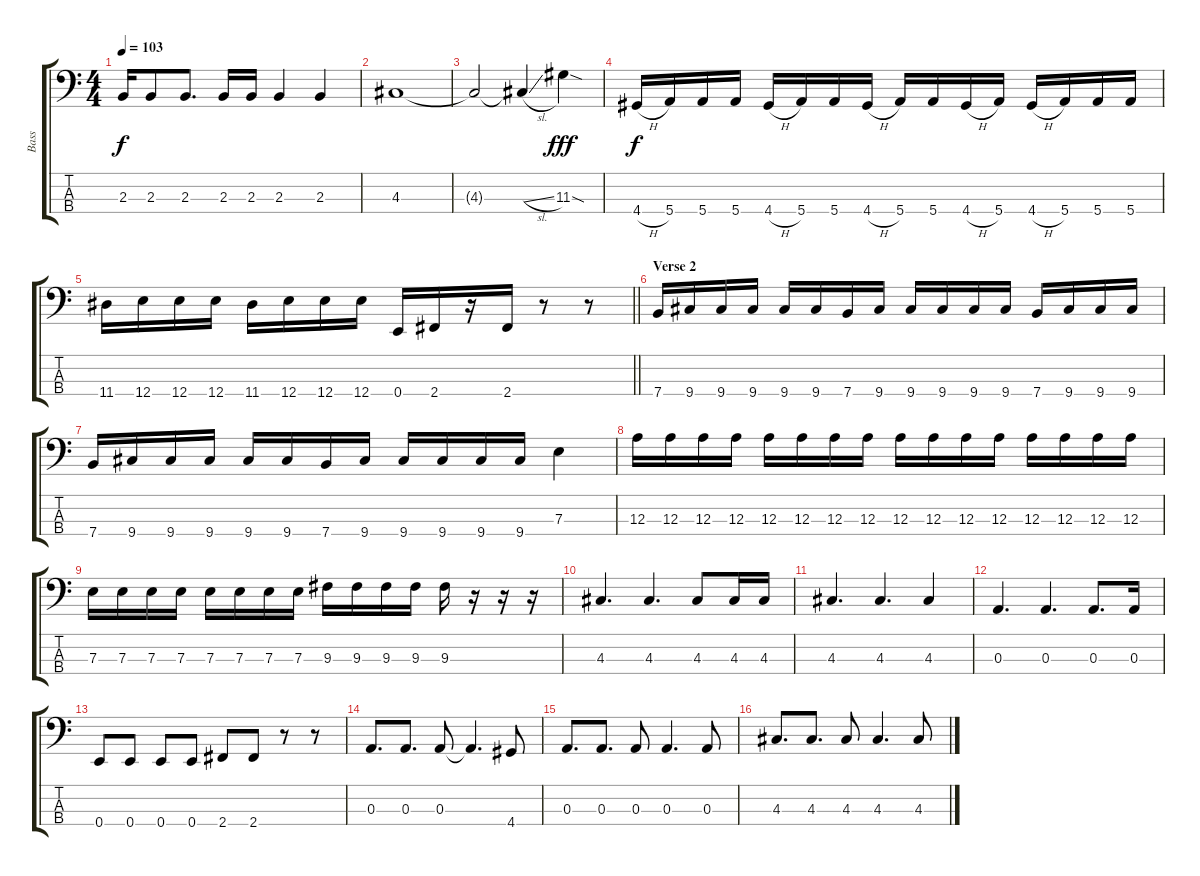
\track ("Bass" "Bass") {instrument slapbass2}
\staff {score tabs}
\tuning (G2 D2 A1 E1) {hide}
\ts (4 4)
\tempo 103
\clef f4
\ks c
2.3.16{dy f} 2.3.8 2.3.8{d} 2.3.16 2.3.16 2.3.4 2.3.4 |
4.3.1 |
4.3{t}.2 4.3{sl t}.4 11.3{sod}.4{dy fff} |
4.4{h}.16{dy f} 5.4.16 5.4.16 5.4.16 4.4{h}.16 5.4.16 5.4.16 4.4{h}.16 5.4.16 5.4.16 4.4{h}.16 5.4.16 4.4{h}.16 5.4.16 5.4.16 5.4.16 |
\barLineRight lightlight
11.4.16 12.4.16 12.4.16 12.4.16 11.4.16 12.4.16 12.4.16 12.4.16 0.4.16 2.4.16 r.16 2.4.16 r.8 r.8 |
\section ("" "Verse 2")
7.4.16 9.4.16 9.4.16 9.4.16 9.4.16 9.4.16 7.4.16 9.4.16 9.4.16 9.4.16 9.4.16 9.4.16 7.4.16 9.4.16 9.4.16 9.4.16 |
7.4.16 9.4.16 9.4.16 9.4.16 9.4.16 9.4.16 7.4.16 9.4.16 9.4.16 9.4.16 9.4.16 9.4.16 7.3.4 |
12.3.16 12.3.16 12.3.16 12.3.16 12.3.16 12.3.16 12.3.16 12.3.16 12.3.16 12.3.16 12.3.16 12.3.16 12.3.16 12.3.16 12.3.16 12.3.16 |
7.3.16 7.3.16 7.3.16 7.3.16 7.3.16 7.3.16 7.3.16 7.3.16 9.3.16 9.3.16 9.3.16 9.3.16 9.3.16 r.16 r.16 r.16 |
4.3.4{d} 4.3.4{d} 4.3.8 4.3.16 4.3.16 |
4.3.4{d} 4.3.4{d} 4.3.4 |
0.3.4{d} 0.3.4{d} 0.3.8{d} 0.3.16 |
0.4.8 0.4.8 0.4.8 0.4.8 2.4.8 2.4.8 r.8 r.8 |
0.3.8{d} 0.3.8{d} 0.3.8 0.3{t}.4{d} 4.4.8 |
0.3.8{d} 0.3.8{d} 0.3.8 0.3.4{d} 0.3.8 |
4.3.8{d} 4.3.8{d} 4.3.8 4.3.4{d} 4.3.8
